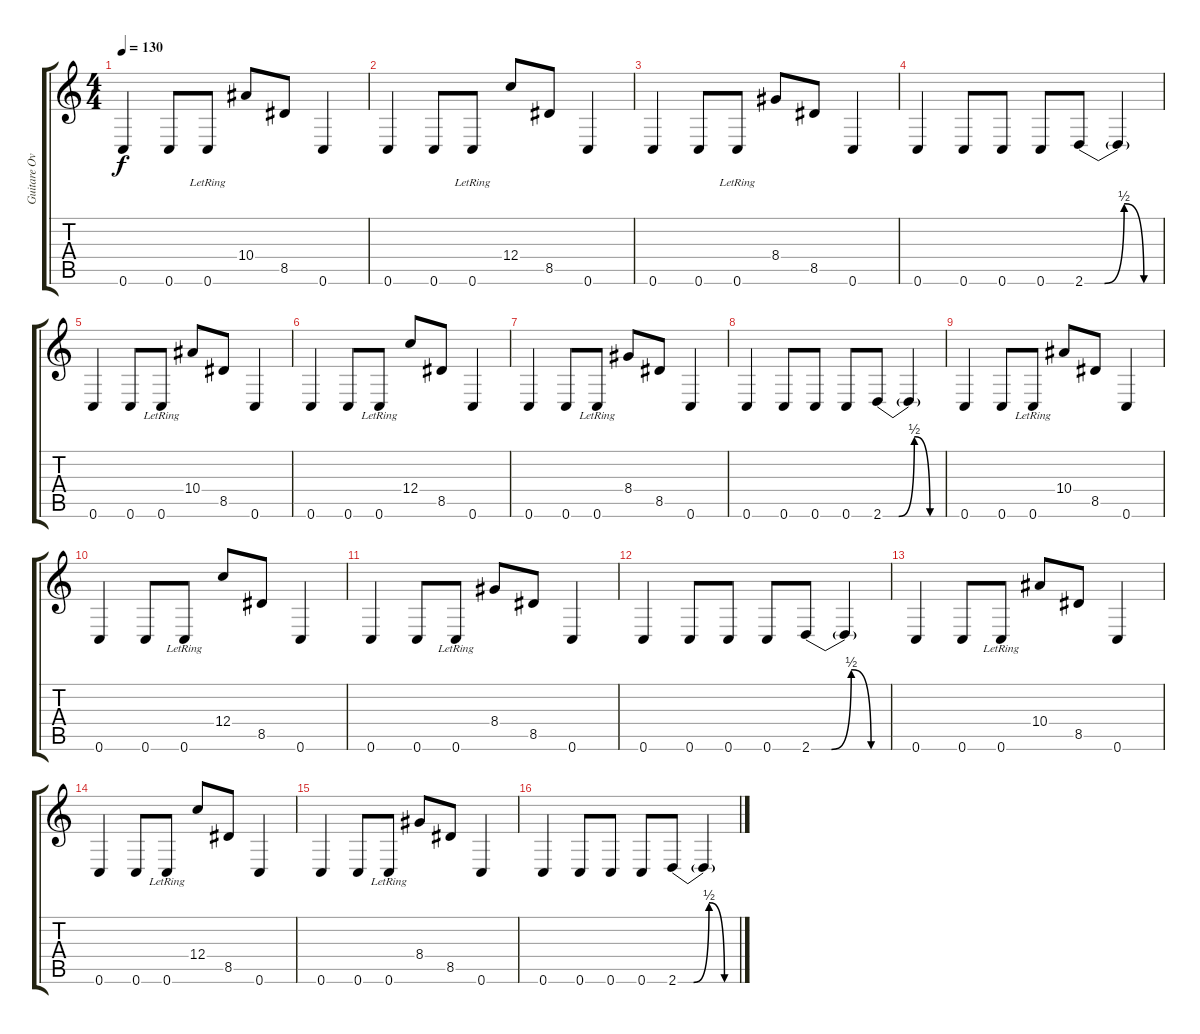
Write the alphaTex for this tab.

\track ("Guitare Overdub" "Guitare Ov") {instrument distortionguitar}
\staff {score tabs}
\tuning (D4 A3 F3 C3 G2 C2) {hide}
\ts (4 4)
\tempo 130
\clef g2
\ks c
0.6.4{dy f instrument distortionguitar} 0.6.8 0.6{lr}.8 10.4.8 8.5.8 0.6.4 |
0.6.4 0.6.8 0.6{lr}.8 12.4.8 8.5.8 0.6.4 |
0.6.4 0.6.8 0.6{lr}.8 8.4.8 8.5.8 0.6.4 |
0.6.4 0.6.8 0.6.8 0.6.8 2.6{be (custom 0 0 15 0 30 2 45 0 60 0)}.8 2.6{t}.4 |
0.6.4 0.6.8 0.6{lr}.8 10.4.8 8.5.8 0.6.4 |
0.6.4 0.6.8 0.6{lr}.8 12.4.8 8.5.8 0.6.4 |
0.6.4 0.6.8 0.6{lr}.8 8.4.8 8.5.8 0.6.4 |
0.6.4 0.6.8 0.6.8 0.6.8 2.6{be (custom 0 0 15 0 30 2 45 0 60 0)}.8 2.6{t}.4 |
0.6.4 0.6.8 0.6{lr}.8 10.4.8 8.5.8 0.6.4 |
0.6.4 0.6.8 0.6{lr}.8 12.4.8 8.5.8 0.6.4 |
0.6.4 0.6.8 0.6{lr}.8 8.4.8 8.5.8 0.6.4 |
0.6.4 0.6.8 0.6.8 0.6.8 2.6{be (custom 0 0 15 0 30 2 45 0 60 0)}.8 2.6{t}.4 |
0.6.4 0.6.8 0.6{lr}.8 10.4.8 8.5.8 0.6.4 |
0.6.4 0.6.8 0.6{lr}.8 12.4.8 8.5.8 0.6.4 |
0.6.4 0.6.8 0.6{lr}.8 8.4.8 8.5.8 0.6.4 |
0.6.4 0.6.8 0.6.8 0.6.8 2.6{be (custom 0 0 15 0 30 2 45 0 60 0)}.8 2.6{t}.4
